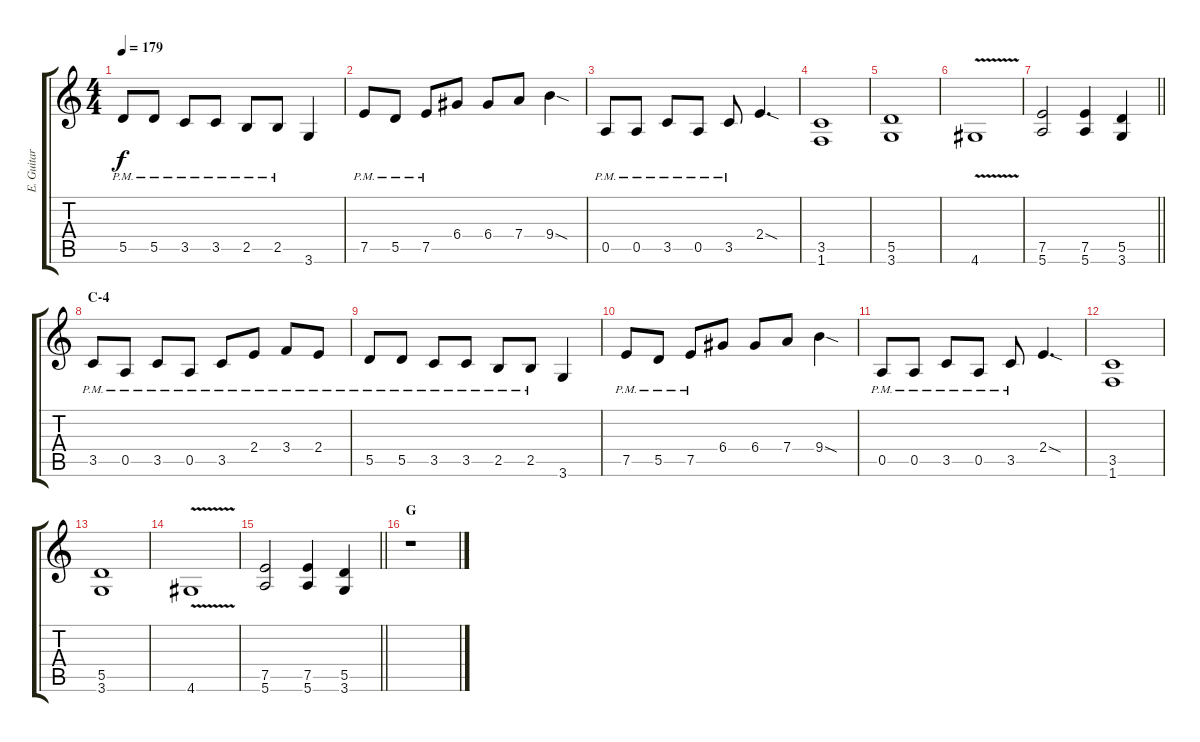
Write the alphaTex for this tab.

\track ("E. Guitar II" "E. Guitar ") {instrument overdrivenguitar}
\staff {score tabs}
\tuning (E4 B3 G3 D3 A2 E2) {hide}
\ts (4 4)
\tempo 179
\clef g2
\ks c
5.5{pm}.8{dy f} 5.5{pm}.8 3.5{pm}.8 3.5{pm}.8 2.5{pm}.8 2.5{pm}.8 3.6.4 |
7.5{pm}.8 5.5{pm}.8 7.5{pm}.8 6.4.8 6.4.8 7.4.8 9.4{sod}.4 |
0.5{pm}.8 0.5{pm}.8 3.5{pm}.8 0.5{pm}.8 3.5{pm}.8 2.4{sod}.4{d} |
(3.5 1.6).1 |
(5.5 3.6).1 |
4.6{v}.1 |
\barLineRight lightlight
(7.5 5.6).2 (7.5 5.6).4 (5.5 3.6).4 |
\section ("" "C-4")
3.5{pm}.8 0.5{pm}.8 3.5{pm}.8 0.5{pm}.8 3.5{pm}.8 2.4{pm}.8 3.4{pm}.8 2.4{pm}.8 |
5.5{pm}.8 5.5{pm}.8 3.5{pm}.8 3.5{pm}.8 2.5{pm}.8 2.5{pm}.8 3.6.4 |
7.5{pm}.8 5.5{pm}.8 7.5{pm}.8 6.4.8 6.4.8 7.4.8 9.4{sod}.4 |
0.5{pm}.8 0.5{pm}.8 3.5{pm}.8 0.5{pm}.8 3.5{pm}.8 2.4{sod}.4{d} |
(3.5 1.6).1 |
(5.5 3.6).1 |
4.6{v}.1 |
\barLineRight lightlight
(7.5 5.6).2 (7.5 5.6).4 (5.5 3.6).4 |
\section ("" "G")
r.1
